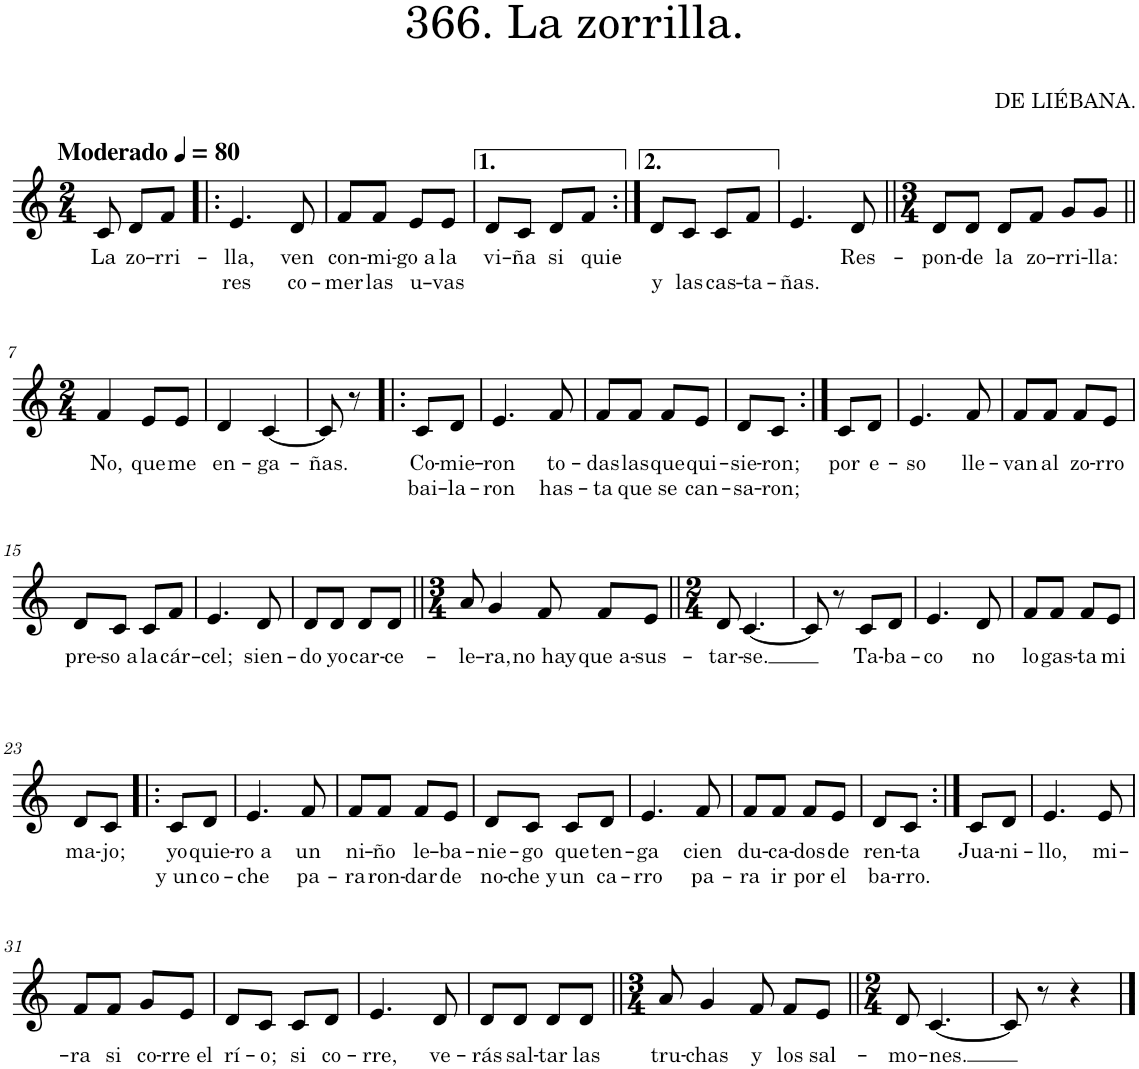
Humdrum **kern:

**kern	**text	**text
*part1	*part1	*part1
*staff1	*staff1	*staff1
*I"Piano	*	*
*I'Pno.	*	*
*clefG2	*	*
*k[]	*	*
*M2/4	*	*
*MM80	*	*
=	=	=
!LO:TX:a:B:t=Moderado	!	!
!	!LO:LY:b	!
8c/	La	.
!	!LO:LY:b	!
8d/L	zo-	.
!	!LO:LY:b	!
8f/J	-rri-	.
=1!|:	=1!|:	=1!|:
!	!LO:LY:b	!LO:LY:b
4.e/	-lla,	res
!	!LO:LY:b	!LO:LY:b
8d/	ven	co-
=2	=2	=2
!	!LO:LY:b	!LO:LY:b
8f/L	con-	-mer
!	!LO:LY:b	!LO:LY:b
8f/J	-mi-	las
!	!LO:LY:b	!LO:LY:b
8e/L	-go a	u-
!	!LO:LY:b	!LO:LY:b
8e/J	la	-vas
=3	=3	=3
!	!LO:LY:b	!
8d/L	vi-	.
!	!LO:LY:b	!
8c/J	ña	.
!	!LO:LY:b	!
8d/L	si	.
!	!LO:LY:b	!
8f/J	quie-	.
=4:|!	=4:|!	=4:|!
!	!	!LO:LY:b
8d/L	.	y
!	!	!LO:LY:b
8c/J	.	las
!	!	!LO:LY:b
8c/L	.	cas-
!	!	!LO:LY:b
8f/J	.	-ta-
=5	=5	=5
!	!	!LO:LY:b
4.e/	.	-ñas.
!	!LO:LY:b	!
8d/	Res-	.
=6||	=6||	=6||
*M3/4	*	*
!	!LO:LY:b	!
8d/L	-pon-	.
!	!LO:LY:b	!
8d/J	-de	.
!	!LO:LY:b	!
8d/L	la	.
!	!LO:LY:b	!
8f/J	zo-	.
!	!LO:LY:b	!
8g/L	-rri-	.
!	!LO:LY:b	!
8g/J	-lla:	.
!!LO:LB:g=z
=7||	=7||	=7||
*M2/4	*	*
!	!LO:LY:b	!
4f/	No,	.
!	!LO:LY:b	!
8e/L	que	.
!	!LO:LY:b	!
8e/J	me	.
=8	=8	=8
!	!LO:LY:b	!
4d/	en-	.
!	!LO:LY:b	!
[4c/	-ga-	.
=9	=9	=9
!	!LO:LY:b	!
8c/]	-ñas.	.
8r	.	.
!	!LO:LY:b	!LO:LY:b
8c/L	Co-	bai-
!	!LO:LY:b	!LO:LY:b
8d/J	-mie-	-la-
=10	=10	=10
!	!LO:LY:b	!LO:LY:b
4.e/	-ron	-ron
!	!LO:LY:b	!LO:LY:b
8f/	to-	has-
=11	=11	=11
!	!LO:LY:b	!LO:LY:b
8f/L	-das	-ta
!	!LO:LY:b	!LO:LY:b
8f/J	las	que
!	!LO:LY:b	!LO:LY:b
8f/L	que	se
!	!LO:LY:b	!LO:LY:b
8e/J	qui-	can-
=12	=12	=12
!	!LO:LY:b	!LO:LY:b
8d/L	-sie-	-sa-
!	!LO:LY:b	!LO:LY:b
8c/J	-ron;	-ron;
!	!LO:LY:b	!
8c/L	por	.
!	!LO:LY:b	!
8d/J	e-	.
=13	=13	=13
!	!LO:LY:b	!
4.e/	-so	.
!	!LO:LY:b	!
8f/	lle-	.
=14	=14	=14
!	!LO:LY:b	!
8f/L	-van	.
!	!LO:LY:b	!
8f/J	al	.
!	!LO:LY:b	!
8f/L	zo-	.
!	!LO:LY:b	!
8e/J	-rro	.
!!LO:LB:g=z
=15	=15	=15
!	!LO:LY:b	!
8d/L	pre-	.
!	!LO:LY:b	!
8c/J	-so a	.
!	!LO:LY:b	!
8c/L	la	.
!	!LO:LY:b	!
8f/J	cár-	.
=16	=16	=16
!	!LO:LY:b	!
4.e/	-cel;	.
!	!LO:LY:b	!
8d/	sien-	.
=17	=17	=17
!	!LO:LY:b	!
8d/L	-do	.
!	!LO:LY:b	!
8d/J	yo	.
!	!LO:LY:b	!
8d/L	car-	.
!	!LO:LY:b	!
8d/J	-ce-	.
=18||	=18||	=18||
*M3/4	*	*
!	!LO:LY:b	!
8a/	-le-	.
!	!LO:LY:b	!
4g/	-ra,	.
!	!LO:LY:b	!
8f/	no hay	.
!	!LO:LY:b	!
8f/L	que a-	.
!	!LO:LY:b	!
8e/J	-sus-	.
=19||	=19||	=19||
*M2/4	*	*
!	!LO:LY:b	!
8d/	-tar-	.
!	!LO:LY:b	!
[4.c/	-se.	.
=20	=20	=20
8c/]	.	.
8r	.	.
!	!LO:LY:b	!
8c/L	Ta-	.
!	!LO:LY:b	!
8d/J	-ba-	.
=21	=21	=21
!	!LO:LY:b	!
4.e/	-co	.
!	!LO:LY:b	!
8d/	no	.
=22	=22	=22
!	!LO:LY:b	!
8f/L	lo	.
!	!LO:LY:b	!
8f/J	gas-	.
!	!LO:LY:b	!
8f/L	-ta	.
!	!LO:LY:b	!
8e/J	mi	.
!!LO:LB:g=z
=23	=23	=23
!	!LO:LY:b	!
8d/L	ma-	.
!	!LO:LY:b	!
8c/J	-jo;	.
!	!LO:LY:b	!LO:LY:b
8c/L	yo	y un
!	!LO:LY:b	!LO:LY:b
8d/J	quie-	co-
=24	=24	=24
!	!LO:LY:b	!LO:LY:b
4.e/	-ro a	-che
!	!LO:LY:b	!LO:LY:b
8f/	un	pa-
=25	=25	=25
!	!LO:LY:b	!LO:LY:b
8f/L	ni-	-ra
!	!LO:LY:b	!LO:LY:b
8f/J	-ño	ron-
!	!LO:LY:b	!LO:LY:b
8f/L	le-	-dar
!	!LO:LY:b	!LO:LY:b
8e/J	-ba-	de
=26	=26	=26
!	!LO:LY:b	!LO:LY:b
8d/L	-nie-	no-
!	!LO:LY:b	!LO:LY:b
8c/J	-go	-che y
!	!LO:LY:b	!LO:LY:b
8c/L	que	un
!	!LO:LY:b	!LO:LY:b
8d/J	ten-	ca-
=27	=27	=27
!	!LO:LY:b	!LO:LY:b
4.e/	-ga	-rro
!	!LO:LY:b	!LO:LY:b
8f/	cien	pa-
=28	=28	=28
!	!LO:LY:b	!LO:LY:b
8f/L	du-	-ra
!	!LO:LY:b	!LO:LY:b
8f/J	-ca-	ir
!	!LO:LY:b	!LO:LY:b
8f/L	-dos	por
!	!LO:LY:b	!LO:LY:b
8e/J	de	el
=29	=29	=29
!	!LO:LY:b	!LO:LY:b
8d/L	ren-	ba-
!	!LO:LY:b	!LO:LY:b
8c/J	-ta	-rro.
!	!LO:LY:b	!
8c/L	Jua-	.
!	!LO:LY:b	!
8d/J	-ni-	.
=30	=30	=30
!	!LO:LY:b	!
4.e/	-llo,	.
!	!LO:LY:b	!
8e/	mi-	.
!!LO:LB:g=z
=31	=31	=31
!	!LO:LY:b	!
8f/L	-ra	.
!	!LO:LY:b	!
8f/J	si	.
!	!LO:LY:b	!
8g/L	co-	.
!	!LO:LY:b	!
8e/J	-rre el	.
=32	=32	=32
!	!LO:LY:b	!
8d/L	rí-	.
!	!LO:LY:b	!
8c/J	-o;	.
!	!LO:LY:b	!
8c/L	si	.
!	!LO:LY:b	!
8d/J	co-	.
=33	=33	=33
!	!LO:LY:b	!
4.e/	-rre,	.
!	!LO:LY:b	!
8d/	ve-	.
=34	=34	=34
!	!LO:LY:b	!
8d/L	-rás	.
!	!LO:LY:b	!
8d/J	sal-	.
!	!LO:LY:b	!
8d/L	-tar	.
!	!LO:LY:b	!
8d/J	las	.
=35||	=35||	=35||
*M3/4	*	*
!	!LO:LY:b	!
8a/	tru-	.
!	!LO:LY:b	!
4g/	-chas	.
!	!LO:LY:b	!
8f/	y	.
!	!LO:LY:b	!
8f/L	los	.
!	!LO:LY:b	!
8e/J	sal-	.
=36||	=36||	=36||
*M2/4	*	*
!	!LO:LY:b	!
8d/	-mo-	.
!	!LO:LY:b	!
[4.c/	-nes.	.
=37	=37	=37
8c/]	.	.
8r	.	.
4r	.	.
==	==	==
*-	*-	*-
